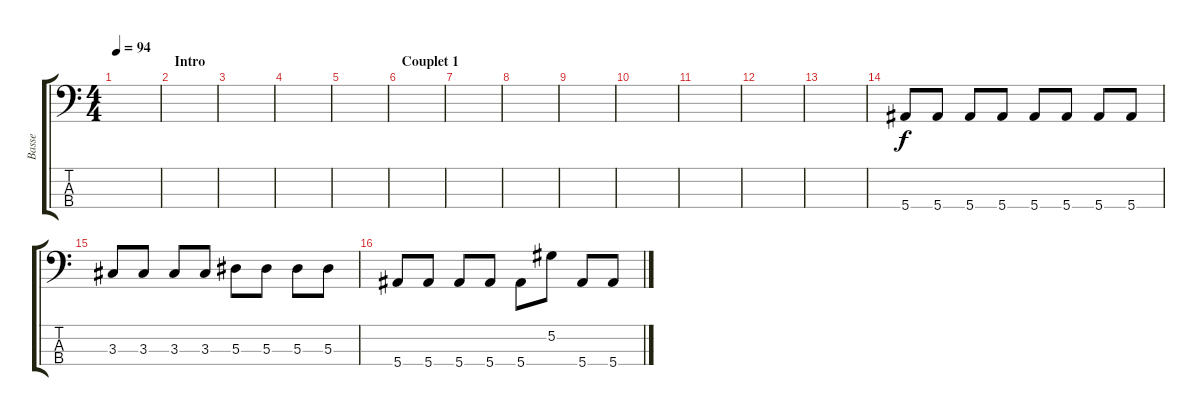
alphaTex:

\track ("Basse" "Basse") {instrument electricbassfinger}
\staff {score tabs}
\tuning (Ab2 Eb2 Bb1 F1) {hide}
\ts (4 4)
\tempo 94
\clef f4
\ks c
|
\section ("" "Intro")
|
|
|
|
\section ("" "Couplet 1")
|
|
|
|
|
|
|
|
5.4.8 5.4.8 5.4.8 5.4.8 5.4.8 5.4.8 5.4.8 5.4.8 |
3.3.8 3.3.8 3.3.8 3.3.8 5.3.8 5.3.8 5.3.8 5.3.8 |
5.4.8 5.4.8 5.4.8 5.4.8 5.4.8 5.2.8 5.4.8 5.4.8
